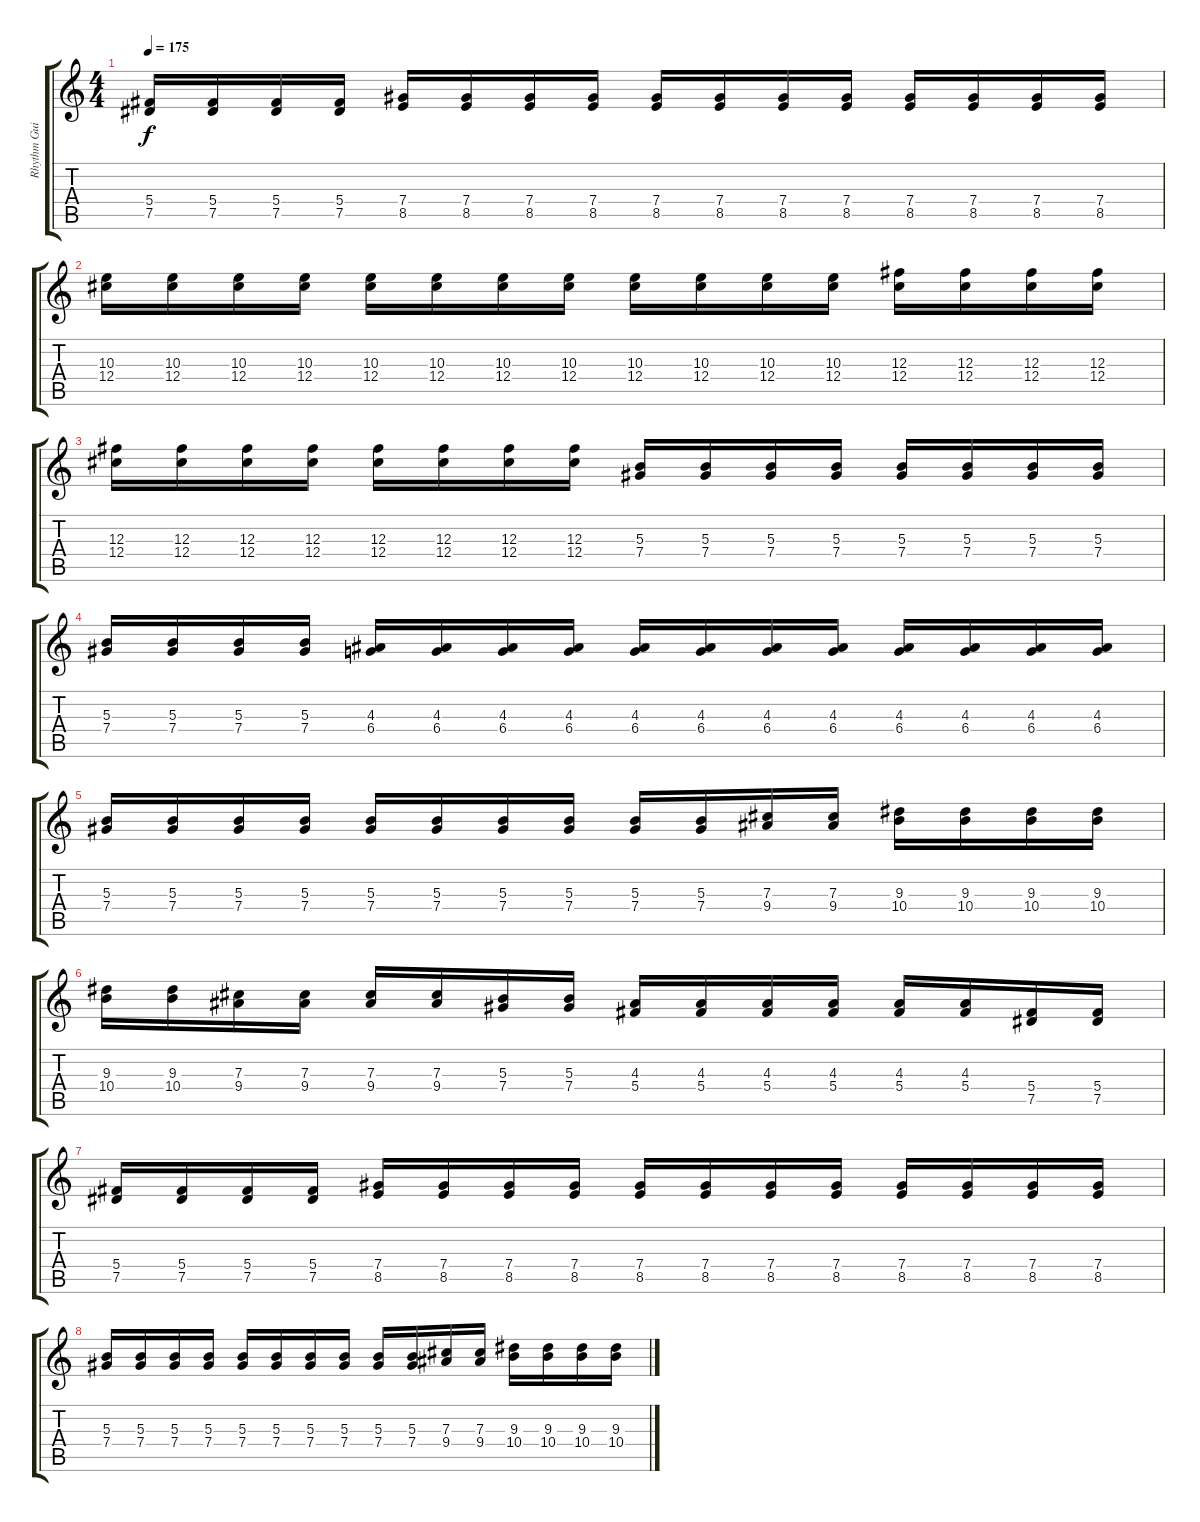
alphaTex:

\track ("Rhythm Guitar" "Rhythm Gui") {instrument distortionguitar}
\staff {score tabs}
\tuning (Eb4 Bb3 Gb3 Db3 Ab2 Eb2) {hide}
\ts (4 4)
\tempo 175
\clef g2
\ks c
(5.4 7.5).16{dy f} (5.4 7.5).16 (5.4 7.5).16 (5.4 7.5).16 (7.4 8.5).16 (7.4 8.5).16 (7.4 8.5).16 (7.4 8.5).16 (7.4 8.5).16 (7.4 8.5).16 (7.4 8.5).16 (7.4 8.5).16 (7.4 8.5).16 (7.4 8.5).16 (7.4 8.5).16 (7.4 8.5).16 |
(10.3 12.4).16 (10.3 12.4).16 (10.3 12.4).16 (10.3 12.4).16 (10.3 12.4).16 (10.3 12.4).16 (10.3 12.4).16 (10.3 12.4).16 (10.3 12.4).16 (10.3 12.4).16 (10.3 12.4).16 (10.3 12.4).16 (12.3 12.4).16 (12.3 12.4).16 (12.3 12.4).16 (12.3 12.4).16 |
(12.3 12.4).16 (12.3 12.4).16 (12.3 12.4).16 (12.3 12.4).16 (12.3 12.4).16 (12.3 12.4).16 (12.3 12.4).16 (12.3 12.4).16 (5.3 7.4).16 (5.3 7.4).16 (5.3 7.4).16 (5.3 7.4).16 (5.3 7.4).16 (5.3 7.4).16 (5.3 7.4).16 (5.3 7.4).16 |
(5.3 7.4).16 (5.3 7.4).16 (5.3 7.4).16 (5.3 7.4).16 (4.3 6.4).16 (4.3 6.4).16 (4.3 6.4).16 (4.3 6.4).16 (4.3 6.4).16 (4.3 6.4).16 (4.3 6.4).16 (4.3 6.4).16 (4.3 6.4).16 (4.3 6.4).16 (4.3 6.4).16 (4.3 6.4).16 |
(5.3 7.4).16 (5.3 7.4).16 (5.3 7.4).16 (5.3 7.4).16 (5.3 7.4).16 (5.3 7.4).16 (5.3 7.4).16 (5.3 7.4).16 (5.3 7.4).16 (5.3 7.4).16 (7.3 9.4).16 (7.3 9.4).16 (9.3 10.4).16 (9.3 10.4).16 (9.3 10.4).16 (9.3 10.4).16 |
(9.3 10.4).16 (9.3 10.4).16 (7.3 9.4).16 (7.3 9.4).16 (7.3 9.4).16 (7.3 9.4).16 (5.3 7.4).16 (5.3 7.4).16 (4.3 5.4).16 (4.3 5.4).16 (4.3 5.4).16 (4.3 5.4).16 (4.3 5.4).16 (4.3 5.4).16 (5.4 7.5).16 (5.4 7.5).16 |
(5.4 7.5).16 (5.4 7.5).16 (5.4 7.5).16 (5.4 7.5).16 (7.4 8.5).16 (7.4 8.5).16 (7.4 8.5).16 (7.4 8.5).16 (7.4 8.5).16 (7.4 8.5).16 (7.4 8.5).16 (7.4 8.5).16 (7.4 8.5).16 (7.4 8.5).16 (7.4 8.5).16 (7.4 8.5).16 |
(5.3 7.4).16 (5.3 7.4).16 (5.3 7.4).16 (5.3 7.4).16 (5.3 7.4).16 (5.3 7.4).16 (5.3 7.4).16 (5.3 7.4).16 (5.3 7.4).16 (5.3 7.4).16 (7.3 9.4).16 (7.3 9.4).16 (9.3 10.4).16 (9.3 10.4).16 (9.3 10.4).16 (9.3 10.4).16
